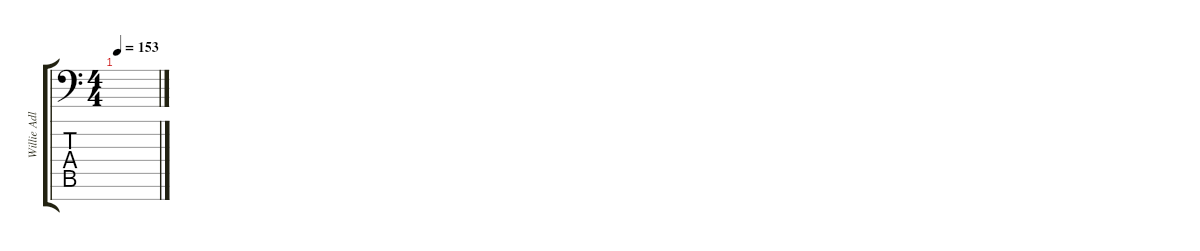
\track ("Willie Adler - Rhythm Guitar (" "Willie Adl") {instrument overdrivenguitar}
\staff {score tabs}
\tuning (E4 B3 G3 D3 A2 D2 C-1) {hide}
\ts (4 4)
\tempo 153
\clef f4
\ks c
